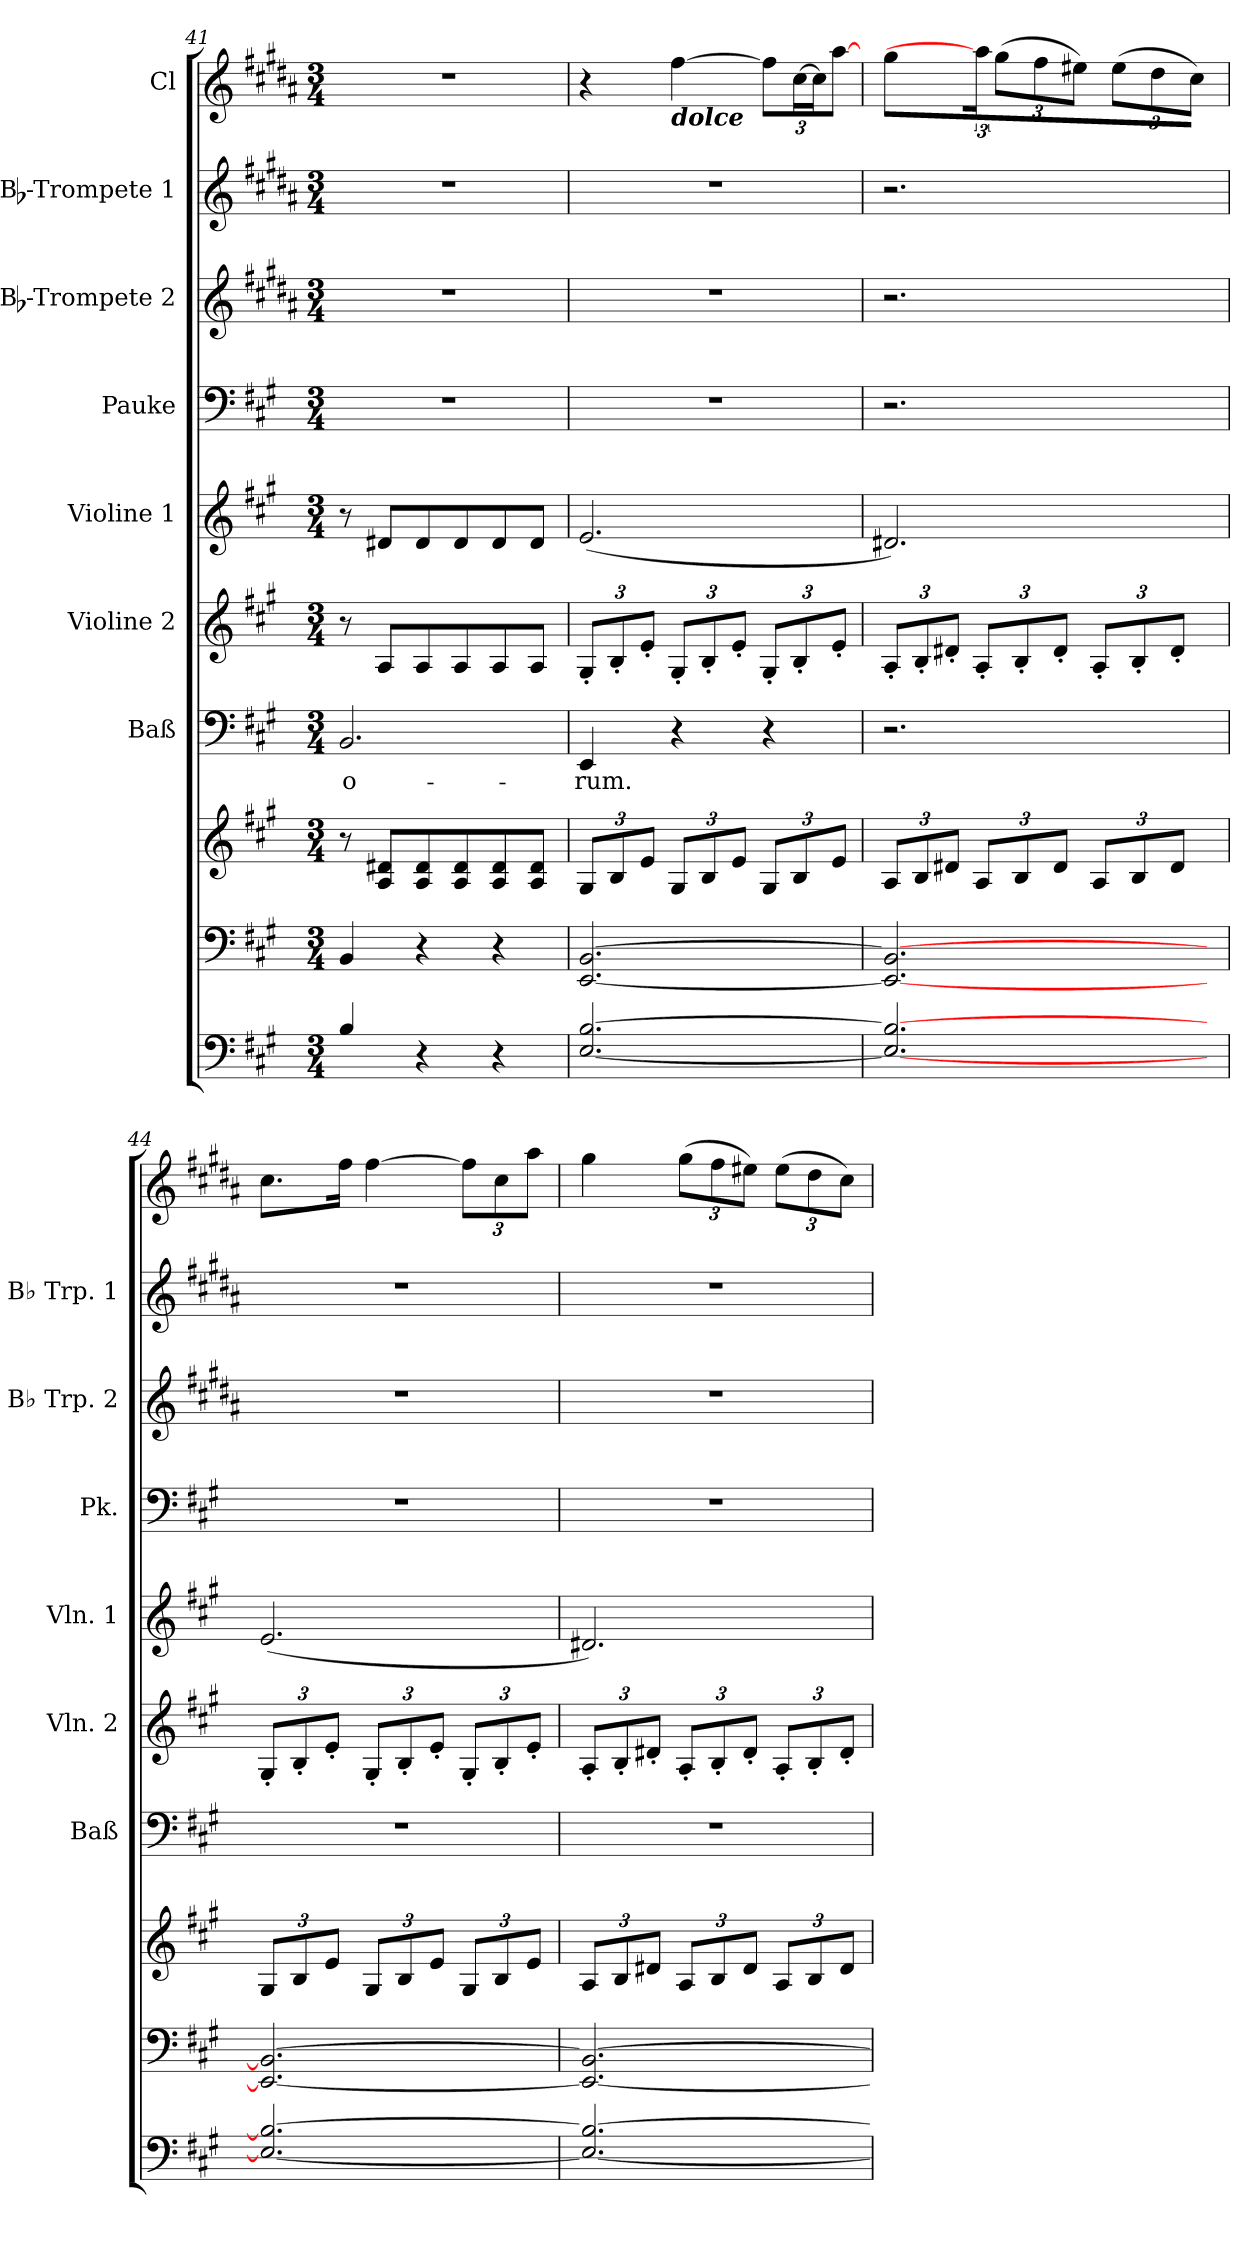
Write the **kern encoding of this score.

**kern	**kern	**kern	**kern	**text	**kern	**kern	**kern	**kern	**kern	**kern
*part9	*part8	*part8	*part7	*part7	*part6	*part5	*part4	*part3	*part2	*part1
*staff10	*staff9	*staff8	*staff7	*staff7	*staff6	*staff5	*staff4	*staff3	*staff2	*staff1
*	*	*	*I"Baß	*	*I"Violine 2	*I"Violine 1	*I"Pauke	*I"Bb-Trompete 2	*I"Bb-Trompete 1	*I"Cl
*	*	*	*I'Baß	*	*I'Vln. 2	*I'Vln. 1	*I'Pk.	*I'Bb Trp. 2	*I'Bb Trp. 1	*
!!LO:PB:g=z
*clefF4	*clefF4	*clefG2	*clefF4	*	*clefG2	*clefG2	*clefF4	*clefG2	*clefG2	*clefG2
*ITrd7c12	*	*	*	*	*	*	*	*ITrd1c2	*ITrd1c2	*ITrd1c2
*k[f#c#g#]	*k[f#c#g#]	*k[f#c#g#]	*k[f#c#g#]	*	*k[f#c#g#]	*k[f#c#g#]	*k[f#c#g#]	*k[f#c#g#]	*k[f#c#g#]	*k[f#c#g#]
*A:	*A:	*A:	*A:	*	*A:	*A:	*A:	*A:	*A:	*A:
*M3/4	*M3/4	*M3/4	*M3/4	*	*M3/4	*M3/4	*M3/4	*M3/4	*M3/4	*M3/4
=41	=41	=41	=41	=41	=41	=41	=41	=41	=41	=41
!	!	!	!	!LO:LY:b	!	!	!	!	!	!
4BB/	4BB/	8r	2.BB/	-o-	8r	8r	2.r	2.r	2.r	2.r
.	.	8A/ 8d#X/L	.	.	8A/L	8d#X/L	.	.	.	.
4r	4r	8A/ 8d#/	.	.	8A/	8d#/	.	.	.	.
.	.	8A/ 8d#/	.	.	8A/	8d#/	.	.	.	.
4r	4r	8A/ 8d#/	.	.	8A/	8d#/	.	.	.	.
.	.	8A/ 8d#/J	.	.	8A/J	8d#/J	.	.	.	.
=42	=42	=42	=42	=42	=42	=42	=42	=42	=42	=42
!	!	!	!	!LO:LY:b	!	!	!	!	!	!
[2.EE/ [2.BB/	[2.EE/ [2.BB/	12G#/L	4EE/	-rum.	12G#'</L	(<2.e/	2.r	2.r	2.r	4r
.	.	12B/	.	.	12B'</	.	.	.	.	.
.	.	12e/J	.	.	12e'</J	.	.	.	.	.
!	!	!	!	!	!	!	!	!	!	!LO:TX:b:Bi:t=dolce
.	.	12G#/L	4r	.	12G#'</L	.	.	.	.	[4ee\
.	.	12B/	.	.	12B'</	.	.	.	.	.
.	.	12e/J	.	.	12e'</J	.	.	.	.	.
.	.	12G#/L	4r	.	12G#'</L	.	.	.	.	12ee\L]
.	.	12B/	.	.	12B'</	.	.	.	.	[24b\
.	.	.	.	.	.	.	.	.	.	24b\]
.	.	12e/J	.	.	12e'</J	.	.	.	.	[12gg#\J
=43	=43	=43	=43	=43	=43	=43	=43	=43	=43	=43
2.EE/_ 2.BB/_	2.EE/_ 2.BB/_	12A/L	2.r	.	12A'</L	2.d#X/)	2.r	2.r	2.r	4ff#\
.	.	12B/	.	.	12B'</	.	.	.	.	.
.	.	12d#X/J	.	.	12d#X'</J	.	.	.	.	.
.	.	12A/L	.	.	12A'</L	.	.	.	.	24gg#\J]
*	*	*	*	*	*	*	*	*	*	*Xbrackettup
.	.	.	.	.	.	.	.	.	.	(>12ff#\L
.	.	12B/	.	.	12B'</	.	.	.	.	.
.	.	.	.	.	.	.	.	.	.	12ee\
.	.	12d#/J	.	.	12d#'</J	.	.	.	.	.
.	.	.	.	.	.	.	.	.	.	12dd#X\J)
.	.	12A/L	.	.	12A'</L	.	.	.	.	.
.	.	.	.	.	.	.	.	.	.	(>12dd#\L
.	.	12B/	.	.	12B'</	.	.	.	.	.
.	.	.	.	.	.	.	.	.	.	12cc#\
.	.	12d#/J	.	.	12d#'</J	.	.	.	.	.
.	.	.	.	.	.	.	.	.	.	12b\J)
24ryy	24ryy	24ryy	24ryy	.	24ryy	24ryy	24ryy	24ryy	24ryy	.
=44	=44	=44	=44	=44	=44	=44	=44	=44	=44	=44
2.EE/_ 2.BB/_	2.EE/_ 2.BB/_	12G#/L	2.r	.	12G#'</L	(<2.e/	2.r	2.r	2.r	8.b\L
.	.	12B/	.	.	12B'</	.	.	.	.	.
.	.	12e/J	.	.	12e'</J	.	.	.	.	.
.	.	.	.	.	.	.	.	.	.	16ee\Jk
.	.	12G#/L	.	.	12G#'</L	.	.	.	.	[4ee\
.	.	12B/	.	.	12B'</	.	.	.	.	.
.	.	12e/J	.	.	12e'</J	.	.	.	.	.
*	*	*	*	*	*	*	*	*	*	*brackettup
.	.	12G#/L	.	.	12G#'</L	.	.	.	.	12ee\L]
.	.	12B/	.	.	12B'</	.	.	.	.	12b\
.	.	12e/J	.	.	12e'</J	.	.	.	.	12gg#\J
=45	=45	=45	=45	=45	=45	=45	=45	=45	=45	=45
2.EE/_ 2.BB/_	2.EE/_ 2.BB/_	12A/L	2.r	.	12A'</L	2.d#X/)	2.r	2.r	2.r	4ff#\
.	.	12B/	.	.	12B'</	.	.	.	.	.
.	.	12d#X/J	.	.	12d#X'</J	.	.	.	.	.
*	*	*	*	*	*	*	*	*	*	*Xbrackettup
.	.	12A/L	.	.	12A'</L	.	.	.	.	(>12ff#\L
.	.	12B/	.	.	12B'</	.	.	.	.	12ee\
.	.	12d#/J	.	.	12d#'</J	.	.	.	.	12dd#X\J)
.	.	12A/L	.	.	12A'</L	.	.	.	.	(>12dd#\L
.	.	12B/	.	.	12B'</	.	.	.	.	12cc#\
.	.	12d#/J	.	.	12d#'</J	.	.	.	.	12b\J)
=	=	=	=	=	=	=	=	=	=	=
*-	*-	*-	*-	*-	*-	*-	*-	*-	*-	*-
